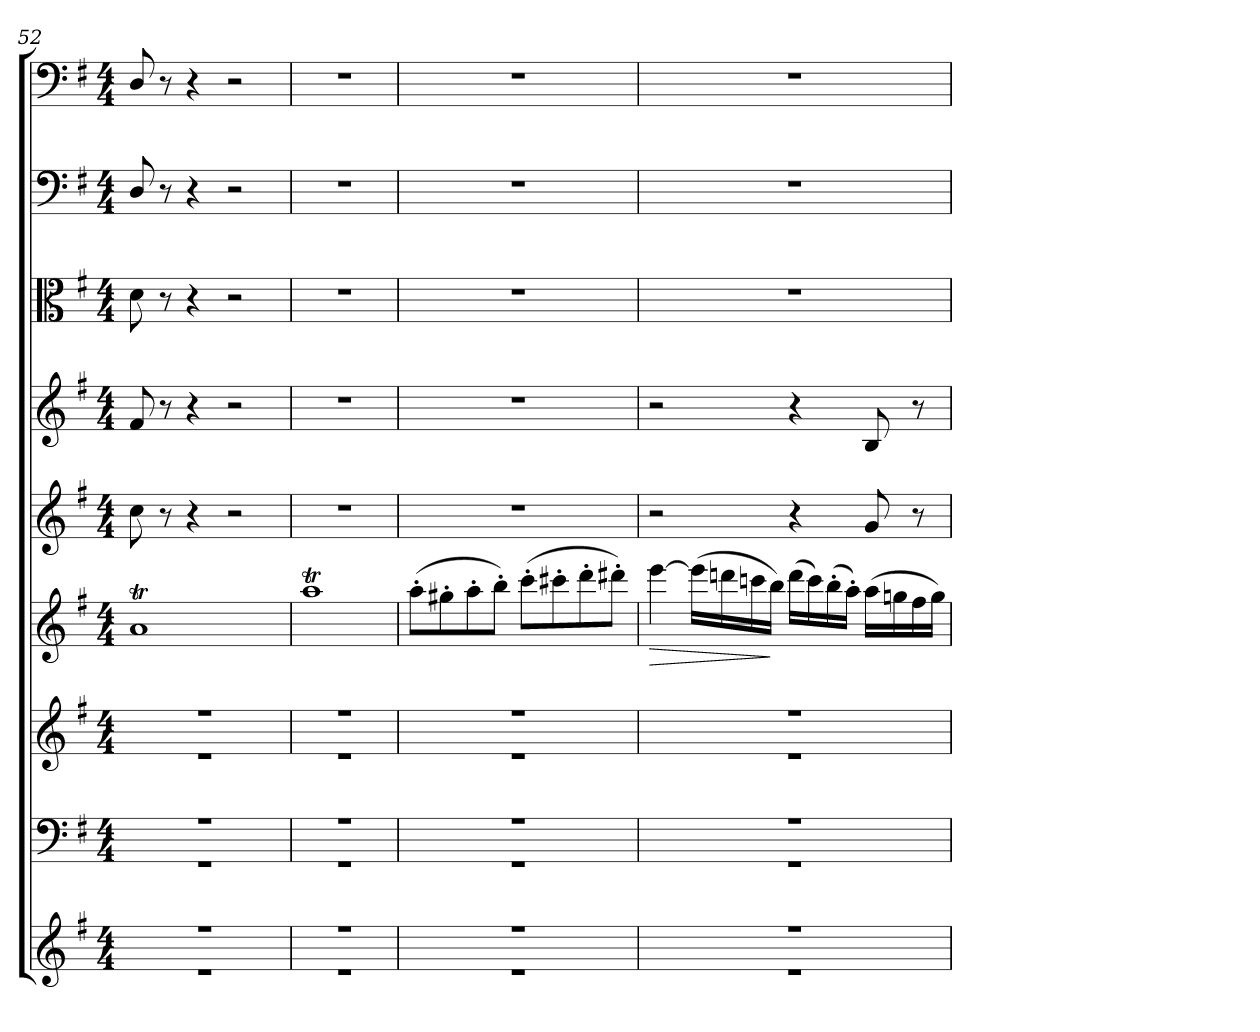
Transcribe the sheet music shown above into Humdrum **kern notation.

**kern	**kern	**kern	**kern	**dynam	**kern	**kern	**kern	**kern	**kern
*part9	*part8	*part7	*part6	*part6	*part5	*part4	*part3	*part2	*part1
*staff9	*staff8	*staff7	*staff6	*staff6	*staff5	*staff4	*staff3	*staff2	*staff1
*clefG2	*clefF4	*clefG2	*clefG2	*	*clefG2	*clefG2	*clefC3	*clefF4	*clefF4
*k[f#]	*k[f#]	*k[f#]	*k[f#]	*	*k[f#]	*k[f#]	*k[f#]	*k[f#]	*k[f#]
*G:	*G:	*G:	*G:	*	*G:	*G:	*G:	*G:	*G:
*M4/4	*M4/4	*M4/4	*M4/4	*	*M4/4	*M4/4	*M4/4	*M4/4	*M4/4
=52	=52	=52	=52	=52	=52	=52	=52	=52	=52
*^	*^	*^	*	*	*	*	*	*	*
1r	1r	1r	1r	1r	1r	1aT/	.	8cc\	8f#/	8d\	8D/	8D/
.	.	.	.	.	.	.	.	8r	8r	8r	8r	8r
.	.	.	.	.	.	.	.	4r	4r	4r	4r	4r
.	.	.	.	.	.	.	.	2r	2r	2r	2r	2r
=53	=53	=53	=53	=53	=53	=53	=53	=53	=53	=53	=53	=53
1r	1r	1r	1r	1r	1r	1aaT\	.	1r	1r	1r	1r	1r
=54	=54	=54	=54	=54	=54	=54	=54	=54	=54	=54	=54	=54
1r	1r	1r	1r	1r	1r	(8aa'\L	.	1r	1r	1r	1r	1r
.	.	.	.	.	.	8gg#X'\	.	.	.	.	.	.
.	.	.	.	.	.	8aa'\	.	.	.	.	.	.
.	.	.	.	.	.	8bb'\J)	.	.	.	.	.	.
.	.	.	.	.	.	(8ccc'\L	.	.	.	.	.	.
.	.	.	.	.	.	8ccc#X'\	.	.	.	.	.	.
.	.	.	.	.	.	8ddd'\	.	.	.	.	.	.
.	.	.	.	.	.	8ddd#X'\J)	.	.	.	.	.	.
=55	=55	=55	=55	=55	=55	=55	=55	=55	=55	=55	=55	=55
!	!	!	!	!	!	!	!LO:HP:b	!	!	!	!	!
1r	1r	1r	1r	1r	1r	[4eee\	>	2r	2r	1r	1r	1r
.	.	.	.	.	.	(16eee\LL]	.	.	.	.	.	.
.	.	.	.	.	.	16dddn\	.	.	.	.	.	.
.	.	.	.	.	.	16cccn\	.	.	.	.	.	.
.	.	.	.	.	.	16bb\JJ)	]	.	.	.	.	.
.	.	.	.	.	.	(16ddd\LL	.	4r	4r	.	.	.
.	.	.	.	.	.	16ccc\)	.	.	.	.	.	.
.	.	.	.	.	.	(16bb'\	.	.	.	.	.	.
.	.	.	.	.	.	16aa'\JJ)	.	.	.	.	.	.
.	.	.	.	.	.	(16aa\LL	.	8g"/	8B"/	.	.	.
.	.	.	.	.	.	16ggn\	.	.	.	.	.	.
.	.	.	.	.	.	16ff#\	.	8r	8r	.	.	.
.	.	.	.	.	.	16gg\JJ)	.	.	.	.	.	.
*v	*v	*	*	*v	*v	*	*	*	*	*	*	*
*	*v	*v	*	*	*	*	*	*	*	*
=	=	=	=	=	=	=	=	=	=
*-	*-	*-	*-	*-	*-	*-	*-	*-	*-
